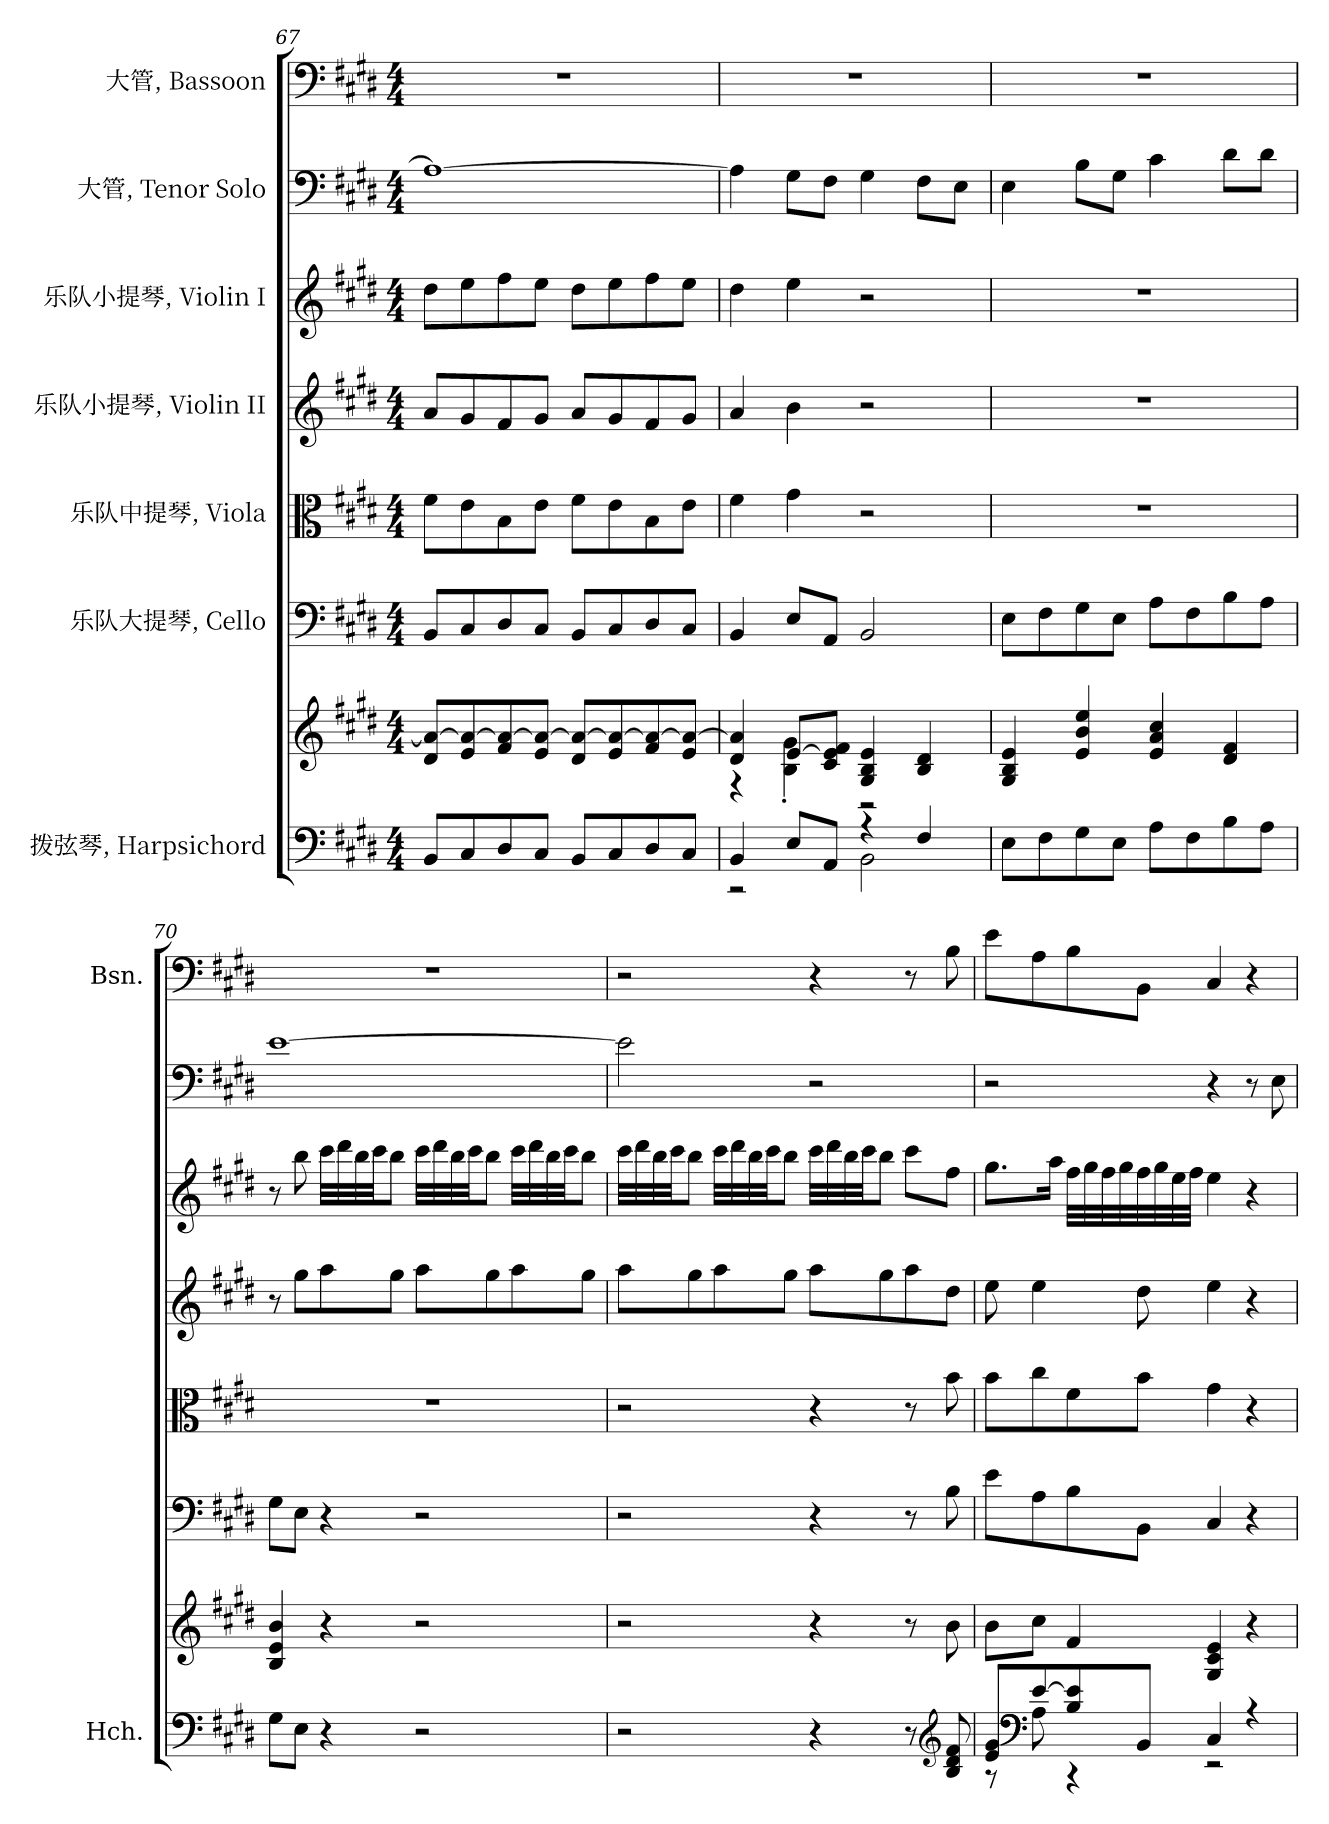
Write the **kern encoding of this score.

**kern	**kern	**kern	**kern	**kern	**kern	**kern	**kern
*part7	*part7	*part6	*part5	*part4	*part3	*part2	*part1
*staff8	*staff7	*staff6	*staff5	*staff4	*staff3	*staff2	*staff1
*I"拨弦琴, Harpsichord	*	*I"乐队大提琴, Cello	*I"乐队中提琴, Viola	*I"乐队小提琴, Violin II	*I"乐队小提琴, Violin I	*I"大管, Tenor Solo	*I"大管, Bassoon
*I'Hch.	*	*	*	*	*	*	*I'Bsn.
*clefF4	*clefG2	*clefF4	*clefC3	*clefG2	*clefG2	*clefF4	*clefF4
*k[f#c#g#d#]	*k[f#c#g#d#]	*k[f#c#g#d#]	*k[f#c#g#d#]	*k[f#c#g#d#]	*k[f#c#g#d#]	*k[f#c#g#d#]	*k[f#c#g#d#]
*M4/4	*M4/4	*M4/4	*M4/4	*M4/4	*M4/4	*M4/4	*M4/4
=67	=67	=67	=67	=67	=67	=67	=67
8BB/L	8d#/ 8a/_L	8BB/L	8f#\L	8a/L	8dd#\L	1A_	1r
8C#/	8e/ 8a/_	8C#/	8e\	8g#/	8ee\	.	.
8D#/	8f#/ 8a/_	8D#/	8B\	8f#/	8ff#\	.	.
8C#/J	8e/ 8a/_J	8C#/J	8e\J	8g#/J	8ee\J	.	.
8BB/L	8d#/ 8a/_L	8BB/L	8f#\L	8a/L	8dd#\L	.	.
8C#/	8e/ 8a/_	8C#/	8e\	8g#/	8ee\	.	.
8D#/	8f#/ 8a/_	8D#/	8B\	8f#/	8ff#\	.	.
8C#/J	8e/ 8a/_J	8C#/J	8e\J	8g#/J	8ee\J	.	.
=68	=68	=68	=68	=68	=68	=68	=68
*^	*^	*	*	*	*	*	*
4BB/	2r	4d#/ 4a/]	4r	4BB/	4f#\	4a/	4dd#\	4A\]	1r
8E/L	.	[8e/L	4B\' 4g#\'	8E/L	4g#\	4b\	4ee\	8G#\L	.
8AA/J	.	8c#/ 8e/] 8f#/J	.	8AA/J	.	.	.	8F#\J	.
4r	2BB\	4G#/ 4B/ 4e/	2r	2BB/	2r	2r	2r	4G#\	.
4F#/	.	4B/ 4d#/	.	.	.	.	.	8F#\L	.
.	.	.	.	.	.	.	.	8E\J	.
*v	*v	*	*	*	*	*	*	*	*
*	*v	*v	*	*	*	*	*	*
!!LO:PB:g=z
=69	=69	=69	=69	=69	=69	=69	=69
8E\L	4G#/ 4B/ 4e/	8E\L	1r	1r	1r	4E\	1r
8F#\	.	8F#\	.	.	.	.	.
8G#\	4e/ 4b/ 4ee/	8G#\	.	.	.	8B\L	.
8E\J	.	8E\J	.	.	.	8G#\J	.
8A\L	4e/ 4a/ 4cc#/	8A\L	.	.	.	4c#\	.
8F#\	.	8F#\	.	.	.	.	.
8B\	4d#/ 4f#/	8B\	.	.	.	8d#\L	.
8A\J	.	8A\J	.	.	.	8d#\J	.
=70	=70	=70	=70	=70	=70	=70	=70
8G#\L	4B/ 4e/ 4b/	8G#\L	1r	8r	8r	[1e	1r
8E\J	.	8E\J	.	8gg#\L	8bb\	.	.
4r	4r	4r	.	8aa\	32ccc#\LLL	.	.
.	.	.	.	.	32ddd#\	.	.
.	.	.	.	.	32bb\	.	.
.	.	.	.	.	32ccc#\JJ	.	.
.	.	.	.	8gg#\J	8bb\J	.	.
2r	2r	2r	.	8aa\L	32ccc#\LLL	.	.
.	.	.	.	.	32ddd#\	.	.
.	.	.	.	.	32bb\	.	.
.	.	.	.	.	32ccc#\JJ	.	.
.	.	.	.	8gg#\	8bb\J	.	.
.	.	.	.	8aa\	32ccc#\LLL	.	.
.	.	.	.	.	32ddd#\	.	.
.	.	.	.	.	32bb\	.	.
.	.	.	.	.	32ccc#\JJ	.	.
.	.	.	.	8gg#\J	8bb\J	.	.
!!LO:PB:g=z
=71	=71	=71	=71	=71	=71	=71	=71
2r	2r	2r	2r	8aa\L	32ccc#\LLL	2e\]	2r
.	.	.	.	.	32ddd#\	.	.
.	.	.	.	.	32bb\	.	.
.	.	.	.	.	32ccc#\JJ	.	.
.	.	.	.	8gg#\	8bb\J	.	.
.	.	.	.	8aa\	32ccc#\LLL	.	.
.	.	.	.	.	32ddd#\	.	.
.	.	.	.	.	32bb\	.	.
.	.	.	.	.	32ccc#\JJ	.	.
.	.	.	.	8gg#\J	8bb\J	.	.
4r	4r	4r	4r	8aa\L	32ccc#\LLL	2r	4r
.	.	.	.	.	32ddd#\	.	.
.	.	.	.	.	32bb\	.	.
.	.	.	.	.	32ccc#\JJ	.	.
.	.	.	.	8gg#\	8bb\J	.	.
8r	8r	8r	8r	8aa\	8ccc#\L	.	8r
*clefG2	*	*	*	*	*	*	*
8B/ 8d#/ 8f#/	8b\	8B\	8b\	8dd#\J	8ff#\J	.	8B\
=72	=72	=72	=72	=72	=72	=72	=72
*^	*	*	*	*	*	*	*
8e/ 8g#/L	8r	8b\L	8e\L	8b\L	8ee\	8.gg#\L	2r	8e\L
*clefF4	*	*	*	*	*	*	*	*
[8e/	8A\	8cc#\J	8A\	8cc#\	4ee\	.	.	8A\
.	.	.	.	.	.	16aa\Jk	.	.
8B/ 8e/]	4r	4f#/	8B\	8f#\	.	32ff#\LLL	.	8B\
.	.	.	.	.	.	32gg#\	.	.
.	.	.	.	.	.	32ff#\	.	.
.	.	.	.	.	.	32gg#\	.	.
8BB/J	.	.	8BB\J	8b\J	8dd#\	32ff#\	.	8BB\J
.	.	.	.	.	.	32gg#\	.	.
.	.	.	.	.	.	32ee\	.	.
.	.	.	.	.	.	32ff#\JJJ	.	.
4C#/	2r	4G#/ 4c#/ 4e/	4C#/	4g#\	4ee\	4ee\	4r	4C#/
*	*	*	*	*	*	*	*	*MM70
4r	.	4r	4r	4r	4r	4r	8r	4r
.	.	.	.	.	.	.	8E\	.
*v	*v	*	*	*	*	*	*	*
=	=	=	=	=	=	=	=
*-	*-	*-	*-	*-	*-	*-	*-
